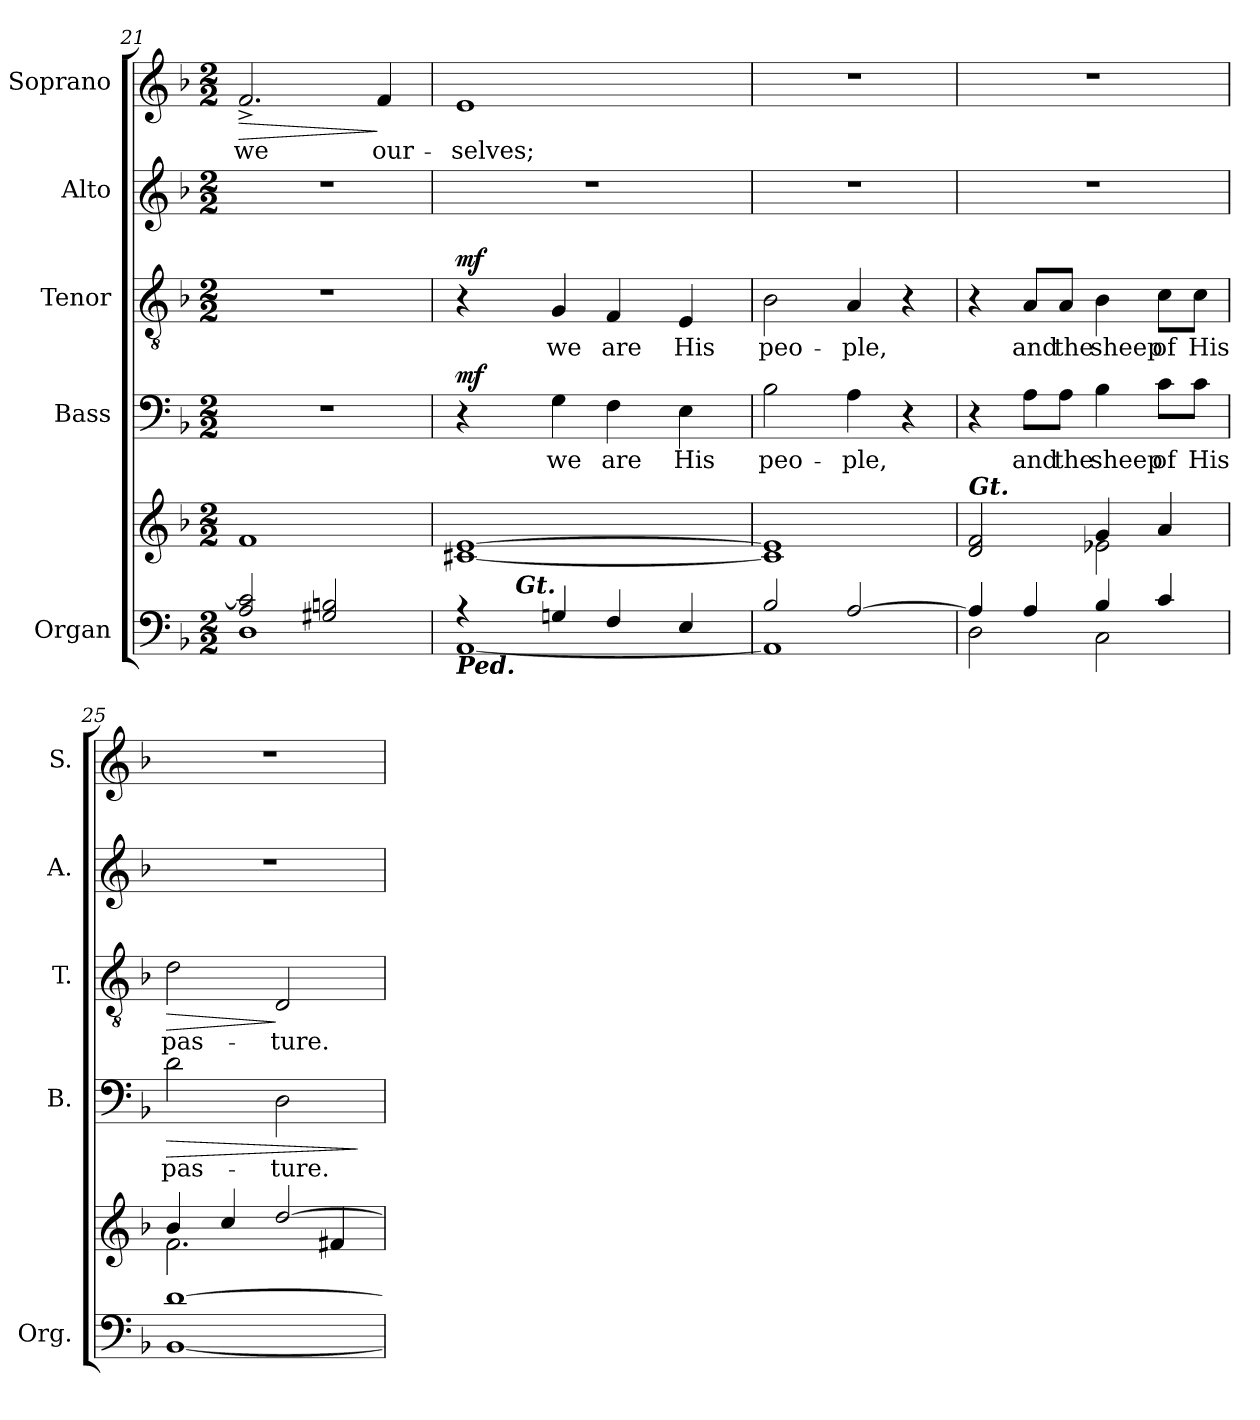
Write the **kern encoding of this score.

**kern	**kern	**kern	**text	**dynam	**kern	**text	**dynam	**kern	**kern	**text	**dynam
*part5	*part5	*part4	*part4	*part4	*part3	*part3	*part3	*part2	*part1	*part1	*part1
*staff6	*staff5	*staff4	*staff4	*staff4	*staff3	*staff3	*staff3	*staff2	*staff1	*staff1	*staff1
*I"Organ	*	*I"Bass	*	*	*I"Tenor	*	*	*I"Alto	*I"Soprano	*	*
*I'Org.	*	*I'B.	*	*	*I'T.	*	*	*I'A.	*I'S.	*	*
*clefF4	*clefG2	*clefF4	*	*	*clefGv2	*	*	*clefG2	*clefG2	*	*
*	*	*	*	*	*ITrd7c12	*	*	*	*	*	*
*k[b-]	*k[b-]	*k[b-]	*	*	*k[b-]	*	*	*k[b-]	*k[b-]	*	*
*F:	*F:	*F:	*	*	*F:	*	*	*F:	*F:	*	*
*M2/2	*M2/2	*M2/2	*	*	*M2/2	*	*	*M2/2	*M2/2	*	*
=21	=21	=21	=21	=21	=21	=21	=21	=21	=21	=21	=21
*^	*	*	*	*	*	*	*	*	*	*	*
!	!	!	!	!	!	!	!	!	!	!	!LO:LY:b:color=#000000	!LO:HP:b
2Ai/ 2ci]	1Di	1fi	1r	.	.	1r	.	.	1r	2.f^i/	we	>
2G#Xi/ 2Bni	.	.	.	.	.	.	.	.	.	.	.	.
!	!	!	!	!	!	!	!	!	!	!	!LO:LY:b:color=#000000	!
.	.	.	.	.	.	.	.	.	.	4fi/	our-	]
!!LO:PB:g=z
=22	=22	=22	=22	=22	=22	=22	=22	=22	=22	=22	=22	=22
!LO:TX:b:Bi:t=Ped.	!	!	!	!	!	!	!	!	!	!	!	!
!	!	!	!	!	!	!	!	!	!	!	!LO:LY:b:color=#000000	!
*	*^	*	*	*	*	*	*	*	*	*	*	*
4r	[1AAi	16ryy	[1c#Xi [1ei	4r	.	mf	4r	.	mf	1r	1ei	-selves;	.
.	.	32ryy	.	.	.	.	.	.	.	.	.	.	.
.	.	64ryy	.	.	.	.	.	.	.	.	.	.	.
.	.	128...ryy	.	.	.	.	.	.	.	.	.	.	.
!	!	!LO:TX:a:Bi:t=Gt.	!	!	!	!	!	!	!	!	!	!	!
.	.	2ryy	.	.	.	.	.	.	.	.	.	.	.
!	!	!	!	!	!LO:LY:b:color=#000000	!	!	!	!	!	!	!	!
!	!	!	!	!	!	!	!	!LO:LY:b:color=#000000	!	!	!	!	!
4Gni/	.	.	.	4Gi\	we	.	4GGi/	we	.	.	.	.	.
!	!	!	!	!	!LO:LY:b:color=#000000	!	!	!	!	!	!	!	!
!	!	!	!	!	!	!	!	!LO:LY:b:color=#000000	!	!	!	!	!
4Fi/	.	.	.	4Fi\	are	.	4FFi/	are	.	.	.	.	.
.	.	4ryy	.	.	.	.	.	.	.	.	.	.	.
!	!	!	!	!	!LO:LY:b:color=#000000	!	!	!	!	!	!	!	!
!	!	!	!	!	!	!	!	!LO:LY:b:color=#000000	!	!	!	!	!
4Ei/	.	.	.	4Ei\	His	.	4EEi/	His	.	.	.	.	.
.	.	8ryy	.	.	.	.	.	.	.	.	.	.	.
.	.	1024ryy	.	.	.	.	.	.	.	.	.	.	.
*	*v	*v	*	*	*	*	*	*	*	*	*	*	*
=23	=23	=23	=23	=23	=23	=23	=23	=23	=23	=23	=23	=23
*	*^	*	*	*	*	*	*	*	*	*	*	*
!	!	!	!	!	!LO:LY:b:color=#000000	!	!	!	!	!	!	!	!
*	*v	*v	*	*	*	*	*	*	*	*	*	*	*
*	*^	*	*	*	*	*	*	*	*	*	*	*
!	!	!	!	!	!	!	!	!LO:LY:b:color=#000000	!	!	!	!	!
*	*v	*v	*	*	*	*	*	*	*	*	*	*	*
2B-i/	1AAi]	1c#i] 1ei]	2B-i\	peo-	.	2BB-i\	peo-	.	1r	1r	.	.
!	!	!	!	!LO:LY:b:color=#000000	!	!	!	!	!	!	!	!
!	!	!	!	!	!	!	!LO:LY:b:color=#000000	!	!	!	!	!
[2Ai/	.	.	4Ai\	-ple,	.	4AAi/	-ple,	.	.	.	.	.
.	.	.	4r	.	.	4r	.	.	.	.	.	.
=24	=24	=24	=24	=24	=24	=24	=24	=24	=24	=24	=24	=24
*	*	*^	*	*	*	*	*	*	*	*	*	*
!	!	!LO:TX:a:Bi:t=Gt.	!	!	!	!	!	!	!	!	!	!	!
4Ai/]	2Di\	2di/ 2fi	2ryy	4r	.	.	4r	.	.	1r	1r	.	.
!	!	!	!	!	!LO:LY:b:color=#000000	!	!	!	!	!	!	!	!
!	!	!	!	!	!	!	!	!LO:LY:b:color=#000000	!	!	!	!	!
4Ai/	.	.	.	8Ai\L	and	.	8AAi/L	and	.	.	.	.	.
!	!	!	!	!	!LO:LY:b:color=#000000	!	!	!	!	!	!	!	!
!	!	!	!	!	!	!	!	!LO:LY:b:color=#000000	!	!	!	!	!
.	.	.	.	8Ai\J	the	.	8AAi/J	the	.	.	.	.	.
!	!	!	!	!	!LO:LY:b:color=#000000	!	!	!	!	!	!	!	!
!	!	!	!	!	!	!	!	!LO:LY:b:color=#000000	!	!	!	!	!
4B-i/	2Ci\	4gi/	2e-Xi\	4B-i\	sheep	.	4BB-i\	sheep	.	.	.	.	.
!	!	!	!	!	!LO:LY:b:color=#000000	!	!	!	!	!	!	!	!
!	!	!	!	!	!	!	!	!LO:LY:b:color=#000000	!	!	!	!	!
4ci/	.	4ai/	.	8ci\L	of	.	8Ci\L	of	.	.	.	.	.
!	!	!	!	!	!LO:LY:b:color=#000000	!	!	!	!	!	!	!	!
!	!	!	!	!	!	!	!	!LO:LY:b:color=#000000	!	!	!	!	!
.	.	.	.	8ci\J	His	.	8Ci\J	His	.	.	.	.	.
*v	*v	*	*	*	*	*	*	*	*	*	*	*	*
=25	=25	=25	=25	=25	=25	=25	=25	=25	=25	=25	=25	=25
!	!	!	!	!LO:LY:b:color=#000000	!LO:HP:b	!	!	!	!	!	!	!
!	!	!	!	!	!	!	!LO:LY:b:color=#000000	!LO:HP:b	!	!	!	!
[1BB-i [1di	4b-i/	2.fi\	2di\	pas-	>	2Di\	pas-	>	1r	1r	.	.
.	4cci/	.	.	.	.	.	.	.	.	.	.	.
!	!	!	!	!LO:LY:b:color=#000000	!	!	!	!	!	!	!	!
!	!	!	!	!	!	!	!LO:LY:b:color=#000000	!	!	!	!	!
.	[2ddi/	.	2Di\	-ture.	.	2DDi/	-ture.	]	.	.	.	.
.	.	4f#Xi/	.	.	.	.	.	.	.	.	.	.
*	*v	*v	*	*	*	*	*	*	*	*	*	*
.	.	.	.	]	.	.	.	.	.	.	.
=	=	=	=	=	=	=	=	=	=	=	=
*-	*-	*-	*-	*-	*-	*-	*-	*-	*-	*-	*-
